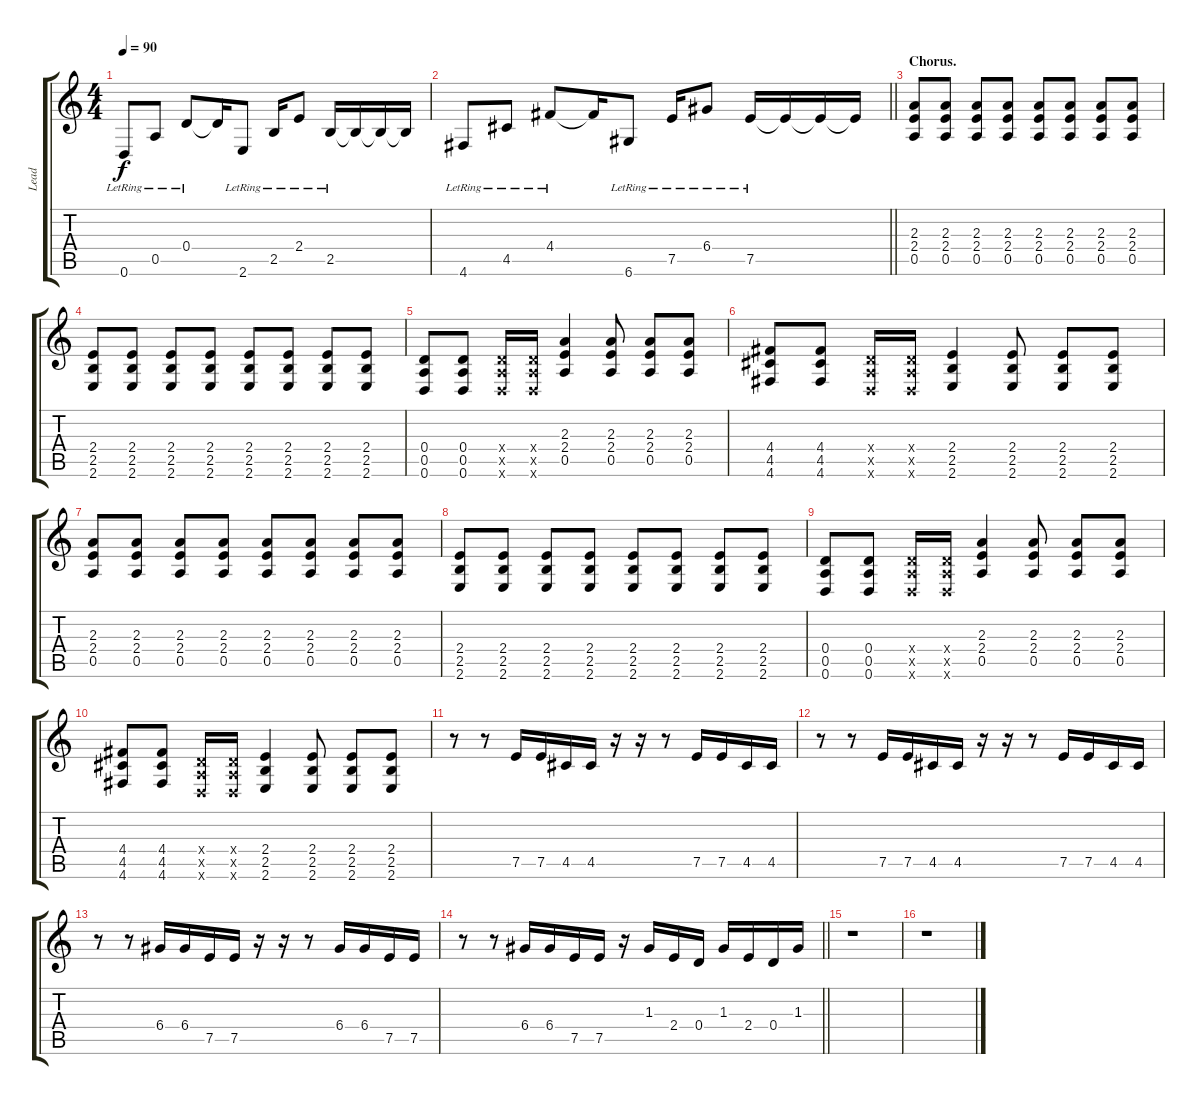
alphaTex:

\track ("Lead" "Lead") {instrument distortionguitar}
\staff {score tabs}
\tuning (E4 B3 G3 D3 A2 D2) {hide}
\ts (4 4)
\tempo 90
\clef g2
\ks c
0.6{lr}.8{dy f instrument electricguitarclean} 0.5{lr}.8 0.4{lr}.8 0.4{t}.16 2.6{lr}.8 2.5{lr}.16 2.4{lr}.8 2.5{lr}.16 2.5{t}.16 2.5{t}.16 2.5{t}.16 |
\barLineRight lightlight
4.6{lr}.8{instrument electricguitarclean} 4.5{lr}.8 4.4{lr}.8 4.4{t}.16 6.6{lr}.8 7.5{lr}.16 6.4{lr}.8 7.5{lr}.16 7.5{t}.16 7.5{t}.16 7.5{t}.16 |
\section ("" "Chorus.")
(2.3 2.4 0.5).8{instrument distortionguitar} (2.3 2.4 0.5).8 (2.3 2.4 0.5).8 (2.3 2.4 0.5).8 (2.3 2.4 0.5).8 (2.3 2.4 0.5).8 (2.3 2.4 0.5).8 (2.3 2.4 0.5).8 |
(2.4 2.5 2.6).8 (2.4 2.5 2.6).8 (2.4 2.5 2.6).8 (2.4 2.5 2.6).8 (2.4 2.5 2.6).8 (2.4 2.5 2.6).8 (2.4 2.5 2.6).8 (2.4 2.5 2.6).8 |
(0.4 0.5 0.6).8 (0.4 0.5 0.6).8 (0.4{x} 0.5{x} 0.6{x}).16 (0.4{x} 0.5{x} 0.6{x}).16 (2.3 2.4 0.5).4 (2.3 2.4 0.5).8 (2.3 2.4 0.5).8 (2.3 2.4 0.5).8 |
(4.4 4.5 4.6).8 (4.4 4.5 4.6).8 (0.4{x} 0.5{x} 0.6{x}).16 (0.4{x} 0.5{x} 0.6{x}).16 (2.4 2.5 2.6).4 (2.4 2.5 2.6).8 (2.4 2.5 2.6).8 (2.4 2.5 2.6).8 |
(2.3 2.4 0.5).8 (2.3 2.4 0.5).8 (2.3 2.4 0.5).8 (2.3 2.4 0.5).8 (2.3 2.4 0.5).8 (2.3 2.4 0.5).8 (2.3 2.4 0.5).8 (2.3 2.4 0.5).8 |
(2.4 2.5 2.6).8 (2.4 2.5 2.6).8 (2.4 2.5 2.6).8 (2.4 2.5 2.6).8 (2.4 2.5 2.6).8 (2.4 2.5 2.6).8 (2.4 2.5 2.6).8 (2.4 2.5 2.6).8 |
(0.4 0.5 0.6).8 (0.4 0.5 0.6).8 (0.4{x} 0.5{x} 0.6{x}).16 (0.4{x} 0.5{x} 0.6{x}).16 (2.3 2.4 0.5).4 (2.3 2.4 0.5).8 (2.3 2.4 0.5).8 (2.3 2.4 0.5).8 |
(4.4 4.5 4.6).8 (4.4 4.5 4.6).8 (0.4{x} 0.5{x} 0.6{x}).16 (0.4{x} 0.5{x} 0.6{x}).16 (2.4 2.5 2.6).4 (2.4 2.5 2.6).8 (2.4 2.5 2.6).8 (2.4 2.5 2.6).8 |
r.8 r.8 7.5.16 7.5.16 4.5.16 4.5.16 r.16 r.16 r.8 7.5.16 7.5.16 4.5.16 4.5.16 |
r.8 r.8 7.5.16 7.5.16 4.5.16 4.5.16 r.16 r.16 r.8 7.5.16 7.5.16 4.5.16 4.5.16 |
r.8 r.8 6.4.16 6.4.16 7.5.16 7.5.16 r.16 r.16 r.8 6.4.16 6.4.16 7.5.16 7.5.16 |
\barLineRight lightlight
r.8 r.8 6.4.16 6.4.16 7.5.16 7.5.16 r.16 1.3.16 2.4.16 0.4.16 1.3.16 2.4.16 0.4.16 1.3.16 |
r.1 |
r.1
